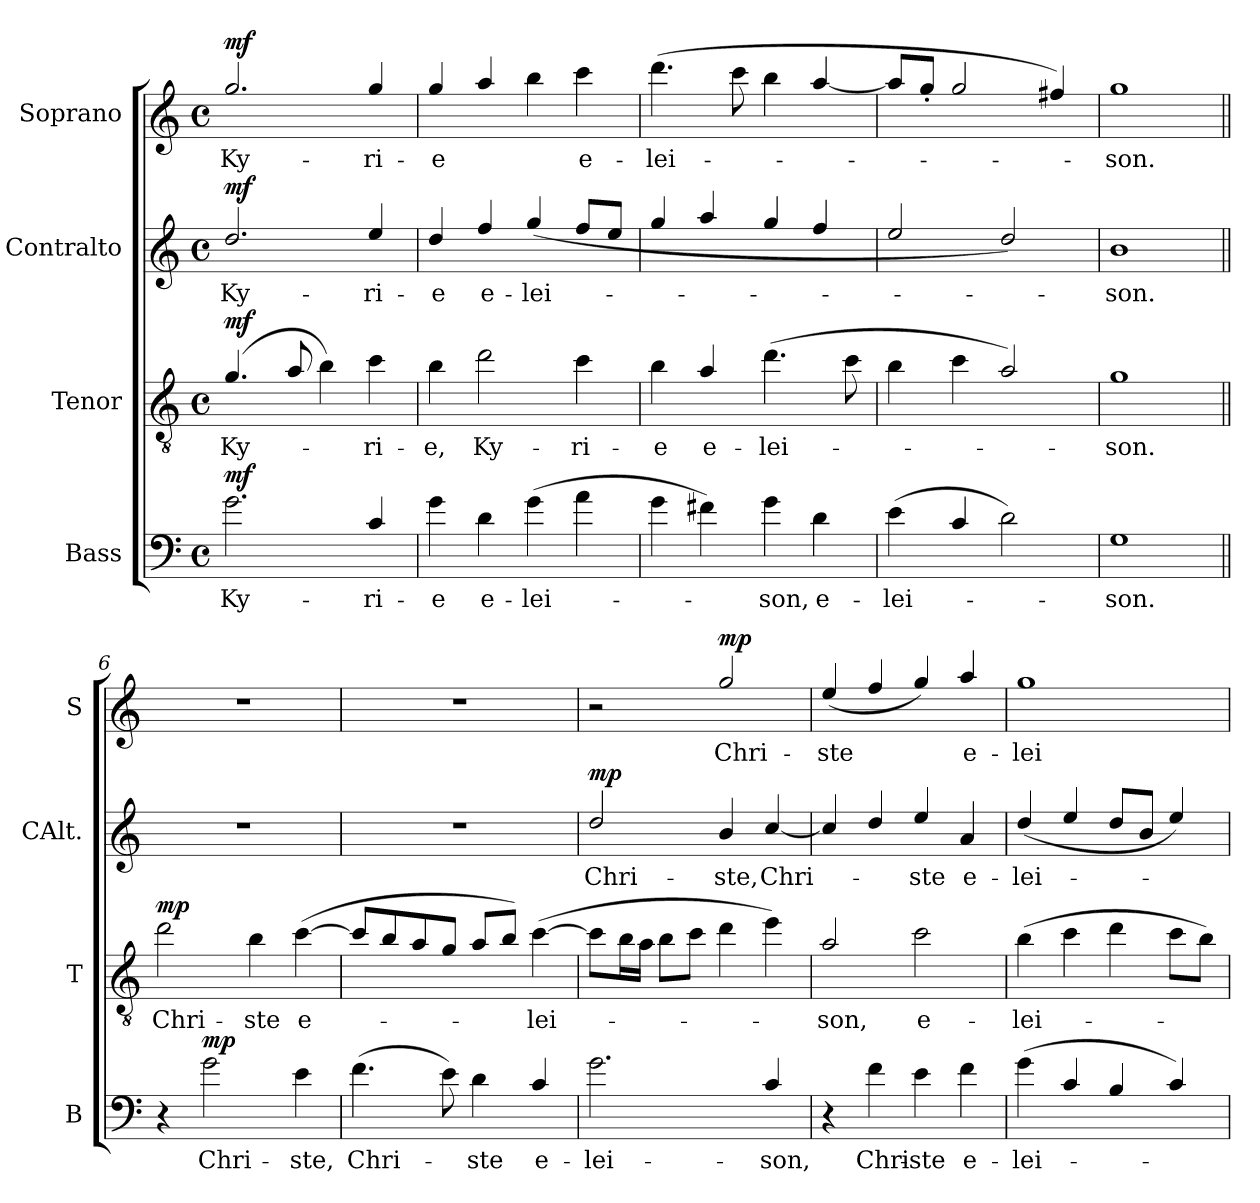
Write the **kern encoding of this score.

**kern	**text	**dynam	**kern	**text	**dynam	**kern	**text	**dynam	**kern	**text	**dynam
*part4	*part4	*part4	*part3	*part3	*part3	*part2	*part2	*part2	*part1	*part1	*part1
*staff4	*staff4	*staff4	*staff3	*staff3	*staff3	*staff2	*staff2	*staff2	*staff1	*staff1	*staff1
*I"Bass	*	*	*I"Tenor	*	*	*I"Contralto	*	*	*I"Soprano	*	*
*I'B	*	*	*I'T	*	*	*I'CAlt.	*	*	*I'S	*	*
*clefF4	*	*	*clefGv2	*	*	*clefG2	*	*	*clefG2	*	*
*ITrd7c12	*	*	*ITrd7c12	*	*	*ITrd7c12	*	*	*ITrd7c12	*	*
*k[]	*	*	*k[]	*	*	*k[]	*	*	*k[]	*	*
*C:	*	*	*C:	*	*	*C:	*	*	*C:	*	*
*M4/4	*	*	*M4/4	*	*	*M4/4	*	*	*M4/4	*	*
*met(c)	*	*	*met(c)	*	*	*met(c)	*	*	*met(c)	*	*
=1	=1	=1	=1	=1	=1	=1	=1	=1	=1	=1	=1
!	!	!LO:DY:a	!	!	!LO:DY:a	!	!	!LO:DY:a	!	!	!LO:DY:a
2.G\	Ky-	mf	(4.G/	Ky-	mf	2.d/	Ky-	mf	2.g/	Ky-	mf
.	.	.	8A/	.	.	.	.	.	.	.	.
.	.	.	4B\)	.	.	.	.	.	.	.	.
4C/	-ri-	.	4c\	-ri-	.	4e/	-ri-	.	4g/	-ri-	.
=2	=2	=2	=2	=2	=2	=2	=2	=2	=2	=2	=2
4G\	-e	.	4B\	-e,	.	4d/	-e	.	4g/	-e	.
4D\	e-	.	2d\	Ky-	.	4f/	e-	.	4a/	.	.
(4G\	-lei-	.	.	.	.	(4g/	-lei-	.	4b\	.	.
4A\	.	.	4c\	-ri-	.	8f/L	.	.	4cc\	e-	.
.	.	.	.	.	.	8e/J	.	.	.	.	.
=3	=3	=3	=3	=3	=3	=3	=3	=3	=3	=3	=3
4G\	.	.	4B\	-e	.	4g/	.	.	(4.dd\	-lei-	.
4F#X\)	.	.	4A/	e-	.	4a/	.	.	.	.	.
.	.	.	.	.	.	.	.	.	8cc\	.	.
4G\	-son,	.	(4.d\	-lei-	.	4g/	.	.	4b\	.	.
4D\	e-	.	.	.	.	4f/	.	.	[4a/	.	.
.	.	.	8c\	.	.	.	.	.	.	.	.
=4	=4	=4	=4	=4	=4	=4	=4	=4	=4	=4	=4
(4E\	-lei-	.	4B\	.	.	2e/	.	.	8a/L]	.	.
.	.	.	.	.	.	.	.	.	8g'</J	.	.
4C/	.	.	4c\	.	.	.	.	.	2g/	.	.
2D\)	.	.	2A/)	.	.	2d/)	.	.	.	.	.
.	.	.	.	.	.	.	.	.	4f#X/)	.	.
=5	=5	=5	=5	=5	=5	=5	=5	=5	=5	=5	=5
1GG	-son.	.	1G	-son.	.	1B	-son.	.	1g	-son.	.
!!LO:LB:g=z
=6||	=6||	=6||	=6||	=6||	=6||	=6||	=6||	=6||	=6||	=6||	=6||
!	!	!	!	!	!LO:DY:a	!	!	!	!	!	!
4r	.	.	2d\	Chri-	mp	1r	.	.	1r	.	.
!	!	!LO:DY:a	!	!	!	!	!	!	!	!	!
2G\	Chri-	mp	.	.	.	.	.	.	.	.	.
.	.	.	4B\	-ste	.	.	.	.	.	.	.
4E\	-ste,	.	([4c\	e-	.	.	.	.	.	.	.
=7	=7	=7	=7	=7	=7	=7	=7	=7	=7	=7	=7
(4.F\	Chri-	.	8c/L]	.	.	1r	.	.	1r	.	.
.	.	.	8B/	.	.	.	.	.	.	.	.
.	.	.	8A/	.	.	.	.	.	.	.	.
8E\)	.	.	8G/J	.	.	.	.	.	.	.	.
4D\	-ste	.	8A/L	.	.	.	.	.	.	.	.
.	.	.	8B/J)	.	.	.	.	.	.	.	.
4C/	e-	.	([4c\	-lei-	.	.	.	.	.	.	.
=8	=8	=8	=8	=8	=8	=8	=8	=8	=8	=8	=8
!	!	!	!	!	!	!	!	!LO:DY:a	!	!	!
2.G\	-lei-	.	8c\L]	.	.	2d/	Chri-	mp	2r	.	.
.	.	.	16B\L	.	.	.	.	.	.	.	.
.	.	.	16A\JJ	.	.	.	.	.	.	.	.
.	.	.	8B\L	.	.	.	.	.	.	.	.
.	.	.	8c\J	.	.	.	.	.	.	.	.
!	!	!	!	!	!	!	!	!	!	!	!LO:DY:a
.	.	.	4d\	.	.	4B/	-ste,	.	2g/	Chri-	mp
4C/	-son,	.	4e\)	.	.	[4c/	Chri-	.	.	.	.
=9	=9	=9	=9	=9	=9	=9	=9	=9	=9	=9	=9
4r	.	.	2A/	-son,	.	4c/]	.	.	(4e/	-ste	.
4F\	Chri-	.	.	.	.	4d/	.	.	4f/	.	.
4E\	-ste	.	2c\	e-	.	4e/	-ste	.	4g/)	.	.
4F\	e-	.	.	.	.	4A/	e-	.	4a/	e-	.
!!LO:PB:g=z
=10	=10	=10	=10	=10	=10	=10	=10	=10	=10	=10	=10
(4G\	-lei-	.	(4B\	-lei-	.	(4d/	-lei-	.	1g	-lei-	.
4C/	.	.	4c\	.	.	4e/	.	.	.	.	.
4BB/	.	.	4d\	.	.	8d/L	.	.	.	.	.
.	.	.	.	.	.	8B/J	.	.	.	.	.
4C/)	.	.	8c\L	.	.	4e/)	.	.	.	.	.
.	.	.	8B\J)	.	.	.	.	.	.	.	.
=	=	=	=	=	=	=	=	=	=	=	=
*-	*-	*-	*-	*-	*-	*-	*-	*-	*-	*-	*-
